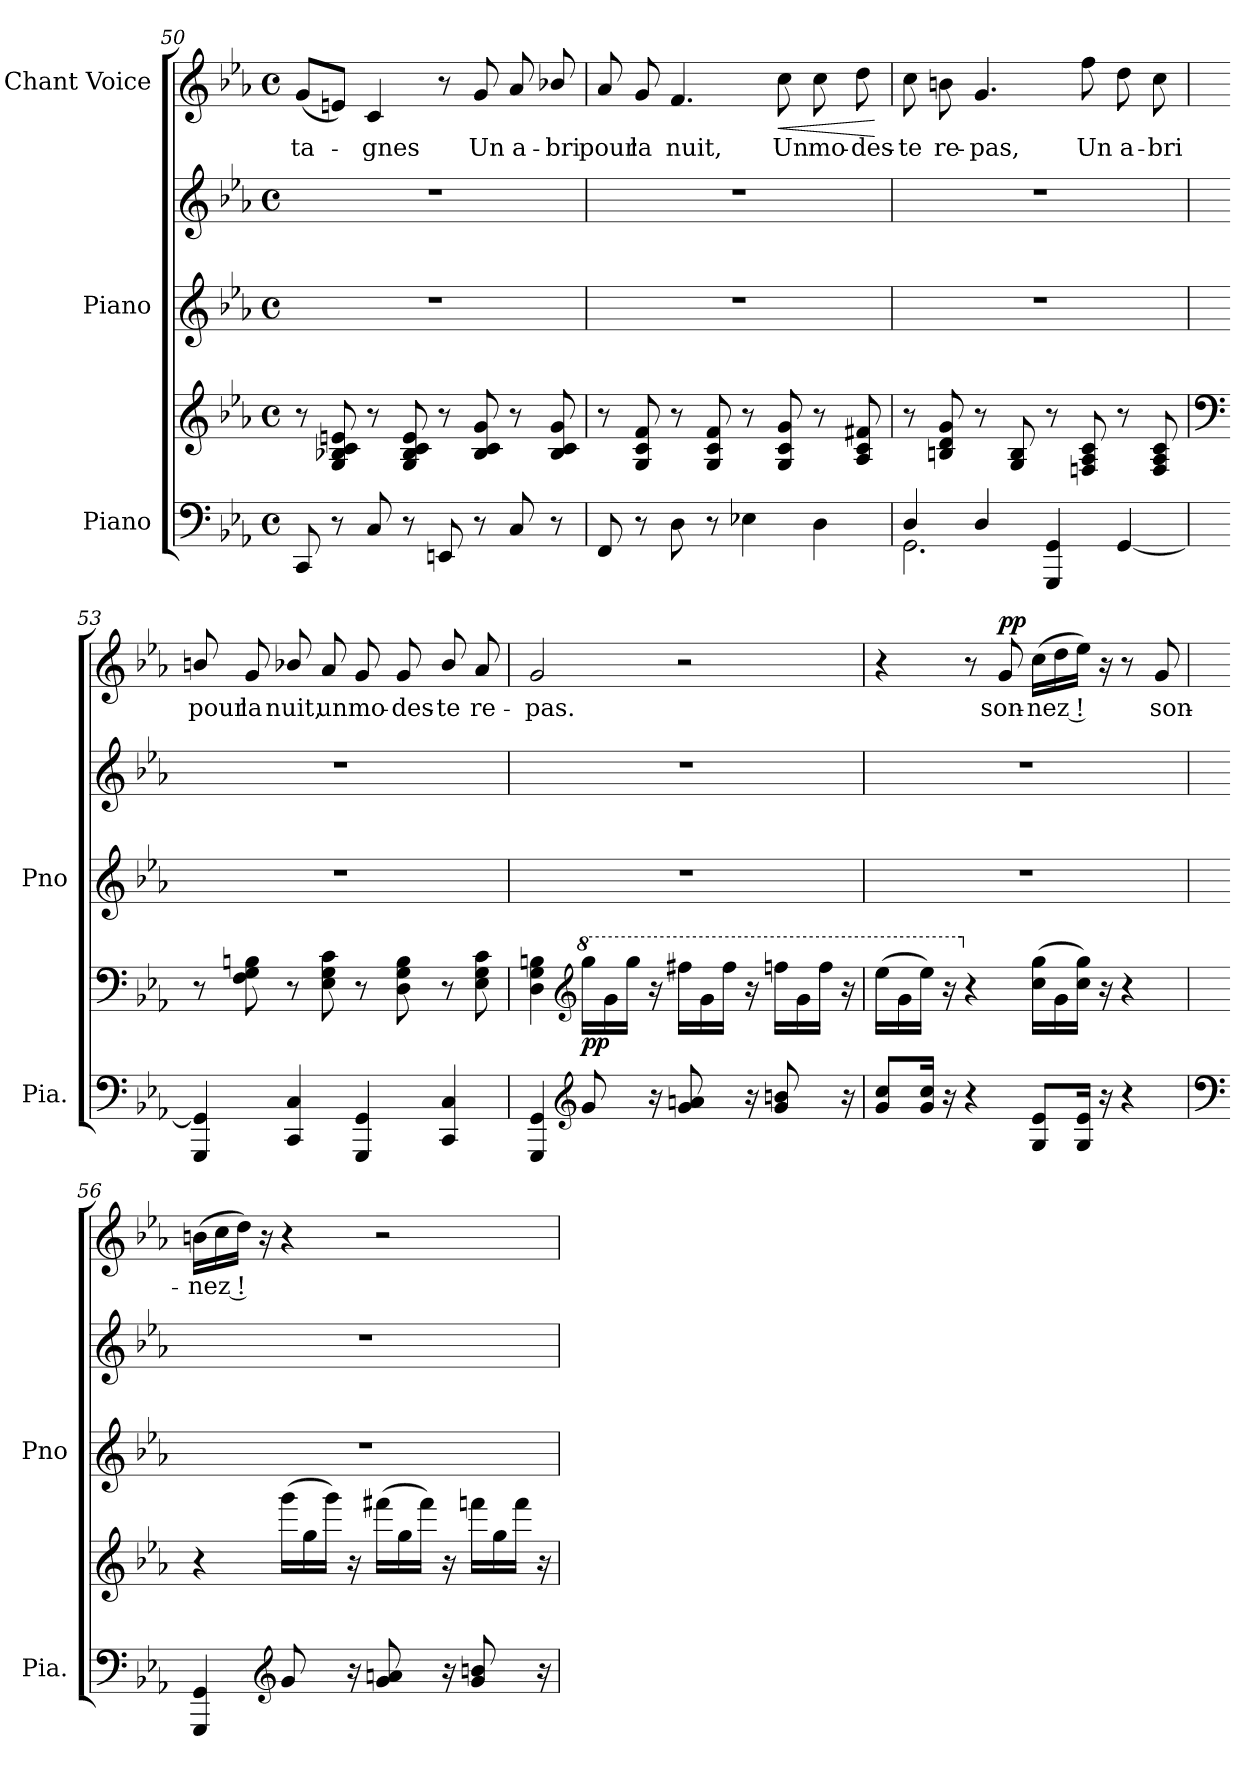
**kern	**kern	**dynam	**kern	**kern	**kern	**text	**dynam
*part3	*part3	*part3	*part2	*part2	*part1	*part1	*part1
*staff5	*staff4	*staff4/5	*staff3	*staff2	*staff1	*staff1	*staff1
*I"Piano	*	*	*I"Piano	*	*I"Chant Voice	*	*
*I'Pia.	*	*	*I'Pno	*	*	*	*
*clefF4	*clefG2	*	*clefG2	*clefG2	*clefG2	*	*
*k[b-e-a-]	*k[b-e-a-]	*	*k[b-e-a-]	*k[b-e-a-]	*k[b-e-a-]	*	*
*M4/4	*M4/4	*	*M4/4	*M4/4	*M4/4	*	*
*met(c)	*met(c)	*	*met(c)	*met(c)	*met(c)	*	*
=50	=50	=50	=50	=50	=50	=50	=50
8CC	8r	.	1r	1r	(8g/L	-ta-	.
8r	8G 8B-X 8c 8en	.	.	.	8en/J)	.	.
8C	8r	.	.	.	4c/	-gnes	.
8r	8G 8B- 8c 8e	.	.	.	.	.	.
8EEn	8r	.	.	.	8r	.	.
8r	8B- 8c 8g	.	.	.	8g/	Un	.
8C	8r	.	.	.	8a-/	a-	.
8r	8B- 8c 8g	.	.	.	8b-X/	-bri	.
=51	=51	=51	=51	=51	=51	=51	=51
8FF	8r	.	1r	1r	8a-/	pour	.
8r	8G 8c 8f	.	.	.	8g/	la	.
8D	8r	.	.	.	4.f/	nuit,	.
8r	8G 8c 8f	.	.	.	.	.	.
4E-X	8r	.	.	.	.	.	.
!	!	!	!	!	!	!	!LO:HP:b
.	8G 8c 8g	.	.	.	8cc\	Un	<
4D	8r	.	.	.	8cc\	mo-	.
.	8A- 8c 8f#X	.	.	.	8dd\	-des-	.
.	.	.	.	.	.	.	[
=52	=52	=52	=52	=52	=52	=52	=52
*^	*	*	*	*	*	*	*
4D	(2.GG	8r	.	1r	1r	8cc\	-te	.
.	.	8Bn 8d 8g	.	.	.	8bn\	re-	.
4D	.	8r	.	.	.	4.g/	-pas,	.
.	.	8G 8B	.	.	.	.	.	.
4GGG 4GG	.	8r	.	.	.	.	.	.
.	.	8Fn 8A- 8c	.	.	.	8ff\	Un	.
[>4GG	4ryy	8r	.	.	.	8dd\	a-	.
.	.	8F 8A- 8c	.	.	.	8cc\	-bri	.
*v	*v	*	*	*	*	*	*	*
=53	=53	=53	=53	=53	=53	=53	=53
*	*clefF4	*	*	*	*	*	*
4GGG 4GG]	8r	.	1r	1r	8bn/	pour	.
.	8F 8G 8Bn	.	.	.	8g/	la	.
4CC 4C	8r	.	.	.	8b-X/	nuit,	.
.	8E- 8G 8c	.	.	.	8a-/	un	.
4GGG 4GG	8r	.	.	.	8g/	mo-	.
.	8D 8G 8B	.	.	.	8g/	-des-	.
4CC 4C	8r	.	.	.	8b-/	-te	.
.	8E- 8G 8c	.	.	.	8a-/	re-	.
=54	=54	=54	=54	=54	=54	=54	=54
4GGG 4GG	4D 4G 4Bn	.	1r	1r	2g/	-pas.	.
*clefG2	*clefG2	*	*	*	*	*	*
!LO:N:vis=8	!	!	!	!	!	!	!
*	*8va	*	*	*	*	*	*
!	!	!LO:DY:b	!	!	!	!	!
8.g	16ggg\LL	pp	.	.	.	.	.
.	16gg\	.	.	.	.	.	.
.	16ggg\JJ	.	.	.	.	.	.
16r	16r	.	.	.	.	.	.
!LO:N:vis=8	!	!	!	!	!	!	!
8.g 8.an	16fff#X\LL	.	.	.	2r	.	.
.	16gg\	.	.	.	.	.	.
.	16fff#\JJ)	.	.	.	.	.	.
16r	16r	.	.	.	.	.	.
!LO:N:vis=8	!	!	!	!	!	!	!
8.g 8.bn	16fffn\LL	.	.	.	.	.	.
.	16gg\	.	.	.	.	.	.
.	16fff\JJ	.	.	.	.	.	.
16r	16r	.	.	.	.	.	.
=55	=55	=55	=55	=55	=55	=55	=55
8g/ 8cc/L	(16eee-\LL	.	1r	1r	4r	.	.
.	16gg\	.	.	.	.	.	.
16g/ 16cc/Jk	16eee-\JJ)	.	.	.	.	.	.
16r	16r	.	.	.	.	.	.
*	*X8va	*	*	*	*	*	*
4r	4r	.	.	.	8r	.	.
!	!	!	!	!	!	!	!LO:DY:a
.	.	.	.	.	8g/	son-	pp
8G/ 8e-/L	(16cc\ 16gg\LL	.	.	.	(16cc\LL	-nez !	.
.	16g\	.	.	.	16dd\	.	.
16G/ 16e-/Jk	16cc\ 16gg\JJ)	.	.	.	16ee-\JJ)	.	.
16r	16r	.	.	.	16r	.	.
4r	4r	.	.	.	8r	.	.
.	.	.	.	.	8g/	son-	.
=56	=56	=56	=56	=56	=56	=56	=56
*clefF4	*	*	*	*	*	*	*
4GGG 4GG	4r	.	1r	1r	(16bn\LL	-nez !	.
.	.	.	.	.	16cc\	.	.
.	.	.	.	.	16dd\JJ)	.	.
.	.	.	.	.	16r	.	.
*clefG2	*	*	*	*	*	*	*
!LO:N:vis=8	!	!	!	!	!	!	!
8.g	(16ggg\LL	.	.	.	4r	.	.
.	16gg\	.	.	.	.	.	.
.	16ggg\JJ)	.	.	.	.	.	.
16r	16r	.	.	.	.	.	.
!LO:N:vis=8	!	!	!	!	!	!	!
8.g 8.an	(16fff#X\LL	.	.	.	2r	.	.
.	16gg\	.	.	.	.	.	.
.	16fff#\JJ)	.	.	.	.	.	.
16r	16r	.	.	.	.	.	.
!LO:N:vis=8	!	!	!	!	!	!	!
8.g 8.bn	16fffn\LL	.	.	.	.	.	.
.	16gg\	.	.	.	.	.	.
.	16fff\JJ	.	.	.	.	.	.
16r	16r	.	.	.	.	.	.
=	=	=	=	=	=	=	=
*-	*-	*-	*-	*-	*-	*-	*-
